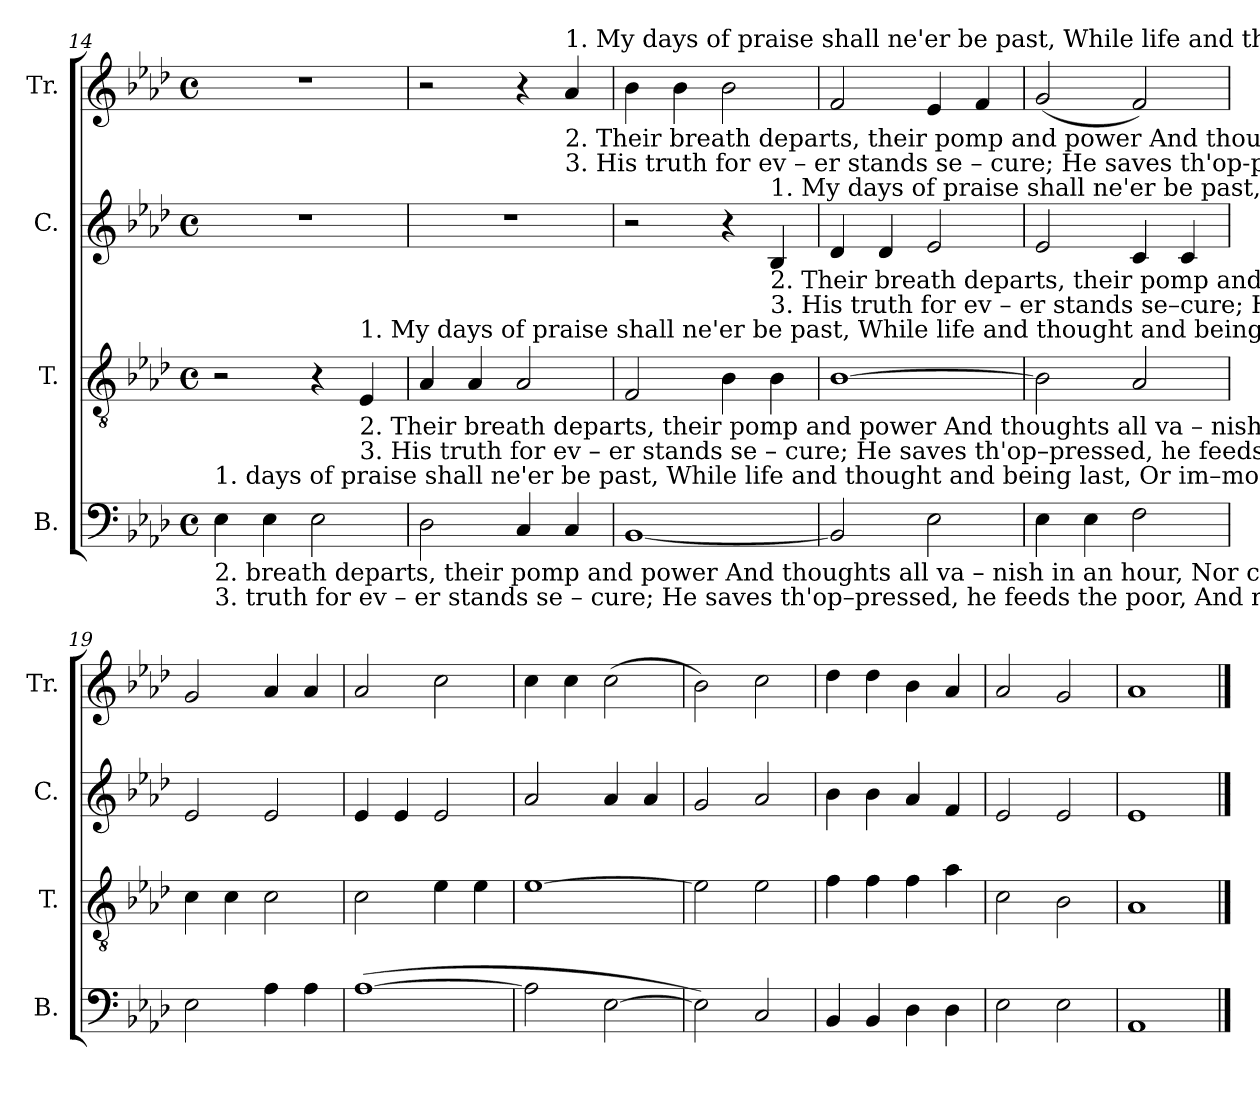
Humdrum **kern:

**kern	**kern	**kern	**kern
*part4	*part3	*part2	*part1
*staff4	*staff3	*staff2	*staff1
*I"B.	*I"T.	*I"C.	*I"Tr.
*I'B.	*I'T.	*I'C.	*I'Tr.
*clefF4	*clefGv2	*clefG2	*clefG2
*k[b-e-a-d-]	*k[b-e-a-d-]	*k[b-e-a-d-]	*k[b-e-a-d-]
*M4/4	*M4/4	*M4/4	*M4/4
*met(c)	*met(c)	*met(c)	*met(c)
=14	=14	=14	=14
!LO:TX:a:t=1. days of praise  shall   ne'er  be   past,                         While   life and thought  and    being    last,                                             Or    im–mor–ta– li – ty  endures.	!	!	!
!LO:TX:b:t=2. breath departs, their pomp and power                      And thoughts all va   –    nish    in   an  hour,                                     Nor can they make their promise good.	!	!	!
!LO:TX:b:t=3. truth  for  ev   –   er     stands  se – cure;                    He  saves  th'op–pressed, he  feeds the poor,                                       And none shall find his promise vain.	!	!	!
4E-\	2r	1r	1r
4E-\	.	.	.
2E-\	4r	.	.
!	!LO:TX:a:t=1. My  days of praise  shall  ne'er  be  past,                            While  life and thought and   being    last,                       Or    im–mor–ta – li – ty  endures.	!	!
!	!LO:TX:b:t=2. Their breath departs, their pomp and power                      And thoughts all  va  –  nish  in  an   hour,               Nor can they make their promise good.	!	!
!	!LO:TX:b:t=3. His  truth  for  ev   –   er  stands se – cure;                         He saves th'op–pressed, he feeds the poor,                 And none shall find his promise vain.	!	!
.	4E-/	.	.
=15	=15	=15	=15
2D-\	4A-/	1r	2r
.	4A-/	.	.
4C/	2A-/	.	4r
!	!	!	!LO:TX:a:t=1.   My  days of praise  shall  ne'er  be    past,               While life and thought  and   being   last,            Or    im–mor–ta – li – ty   endures.
!	!	!	!LO:TX:b:t=2. Their breath departs, their pomp and power             And thoughts all va  –  nish   in  an  hour,       Nor can they make their promise good.
!	!	!	!LO:TX:b:t=3.   His  truth  for  ev  –  er    stands  se – cure;               He saves th'op-pressed, he feeds the poor,      And none shall find his promise vain.
4C/	.	.	4a-/
=16	=16	=16	=16
[1BB-	2F/	2r	4b-\
.	.	.	4b-\
.	4B-\	4r	2b-\
!	!	!LO:TX:a:t=1.   My  days of praise  shall   ne'er  be  past,   While   life and thought and  being   last,   Or   im–mor–ta – li – ty   endures.	!
!	!	!LO:TX:b:t=2. Their breath departs, their pomp and power And thoughts all va–nish in an hour,   Nor can they make their promise good.	!
!	!	!LO:TX:b:t=3.   His  truth  for  ev  –  er  stands se–cure;  He saves th'op-pressed, he feeds the poor, And none shall find his promise vain.	!
.	4B-\	4B-/	.
=17	=17	=17	=17
2BB-/]	[1B-	4d-/	2f/
.	.	4d-/	.
2E-\	.	2e-/	4e-/
.	.	.	4f/
=18	=18	=18	=18
4E-\	2B-\]	2e-/	(2g/
4E-\	.	.	.
2F\	2A-/	4c/	2f/)
.	.	4c/	.
=19	=19	=19	=19
2E-\	4c\	2e-/	2g/
.	4c\	.	.
4A-\	2c\	2e-/	4a-/
4A-\	.	.	4a-/
=20	=20	=20	=20
([1A-	2c\	4e-/	2a-/
.	.	4e-/	.
.	4e-\	2e-/	2cc\
.	4e-\	.	.
=21	=21	=21	=21
2A-\]	[1e-	2a-/	4cc\
.	.	.	4cc\
[2E-\	.	4a-/	(2cc\
.	.	4a-/	.
=22	=22	=22	=22
2E-\])	2e-\]	2g/	2b-\)
2C/	2e-\	2a-/	2cc\
=23	=23	=23	=23
4BB-/	4f\	4b-\	4dd-\
4BB-/	4f\	4b-\	4dd-\
4D-\	4f\	4a-/	4b-\
4D-\	4a-\	4f/	4a-/
=24	=24	=24	=24
2E-\	2c\	2e-/	2a-/
2E-\	2B-\	2e-/	2g/
=25	=25	=25	=25
1AA-	1A-	1e-	1a-
==	==	==	==
*-	*-	*-	*-
